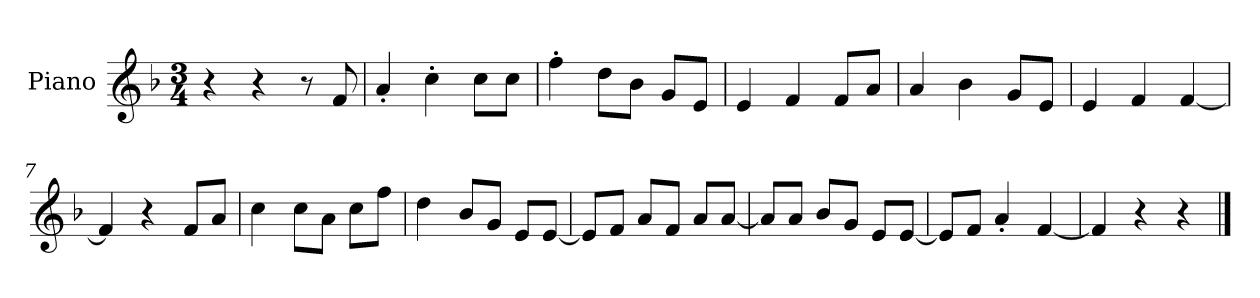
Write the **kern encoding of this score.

**kern
*part1
*staff1
*I"Piano
*I'P-no
*clefG2
*k[b-]
*M3/4
*MM178
=1
4r
4r
8r
8f/
=2
4a'/
4cc'\
8cc\L
8cc\J
=3
4ff'\
8dd\L
8b-\J
8g/L
8e/J
=4
4e/
4f/
8f/L
8a/J
=5
4a/
4b-\
8g/L
8e/J
=6
4e/
4f/
[4f/
=7
4f/]
4r
8f/L
8a/J
=8
4cc\
8cc\L
8a\J
8cc\L
8ff\J
!!LO:LB:g=z
=9
4dd\
8b-/L
8g/J
8e/L
[8e/J
=10
8e/L]
8f/J
8a/L
8f/J
8a/L
[8a/J
=11
8a/L]
8a/J
8b-/L
8g/J
8e/L
[8e/J
=12
8e/L]
8f/J
4a'/
[4f/
=13
4f/]
4r
4r
==
*-
